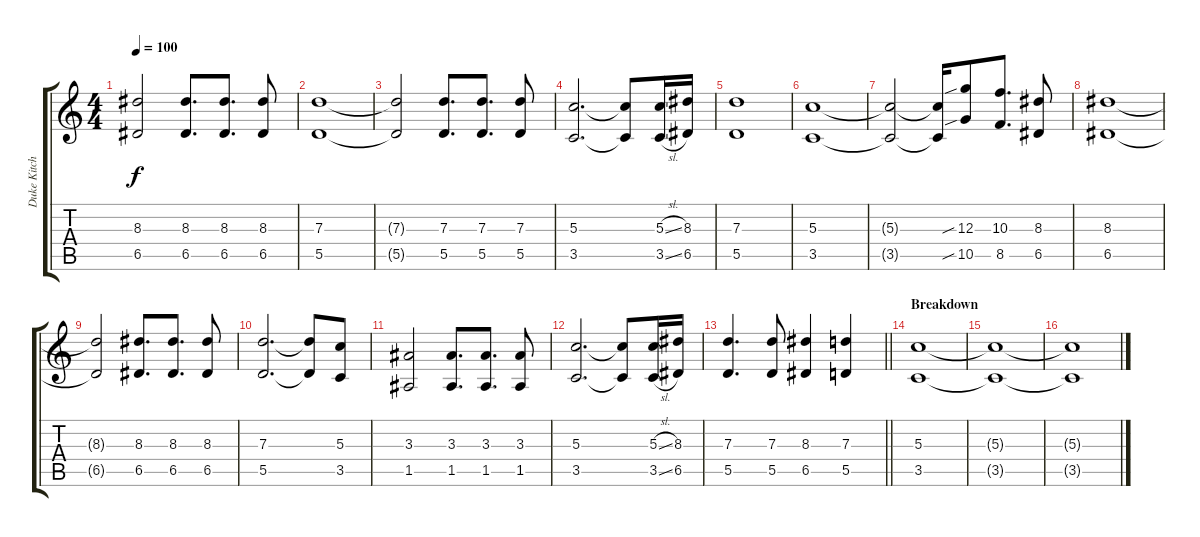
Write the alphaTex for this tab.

\track ("Duke Kitchens" "Duke Kitch") {instrument distortionguitar}
\staff {score tabs}
\tuning (E4 B3 G3 D3 A2 D2) {hide}
\ts (4 4)
\tempo 100
\clef g2
\ks c
(8.3{t} 6.5{t}).2{dy f} (8.3 6.5).8{d} (8.3 6.5).8{d} (8.3 6.5).8 |
(7.3 5.5).1 |
(7.3{t} 5.5{t}).2 (7.3 5.5).8{d} (7.3 5.5).8{d} (7.3 5.5).8 |
(5.3 3.5).2{d} (5.3{t} 3.5{t}).8 (5.3{sl} 3.5{sl}).16 (8.3 6.5).16 |
(7.3 5.5).1 |
(5.3 3.5).1 |
(5.3{t} 3.5{t}).2 (5.3{t} 3.5{t}).16 (12.3{sib} 10.5{sib}).8 (10.3 8.5).8{d} (8.3 6.5).8 |
(8.3 6.5).1 |
(8.3{t} 6.5{t}).2 (8.3 6.5).8{d} (8.3 6.5).8{d} (8.3 6.5).8 |
(7.3 5.5).2{d} (7.3{t} 5.5{t}).8 (5.3 3.5).8 |
(3.3 1.5).2 (3.3 1.5).8{d} (3.3 1.5).8{d} (3.3 1.5).8 |
(5.3 3.5).2{d} (5.3{t} 3.5{t}).8 (5.3{sl} 3.5{sl}).16 (8.3 6.5).16 |
\barLineRight lightlight
(7.3 5.5).4{d} (7.3 5.5).8 (8.3 6.5).4 (7.3 5.5).4 |
\section ("" "Breakdown")
(5.3 3.5).1 |
(5.3{t} 3.5{t}).1 |
(5.3{t} 3.5{t}).1
